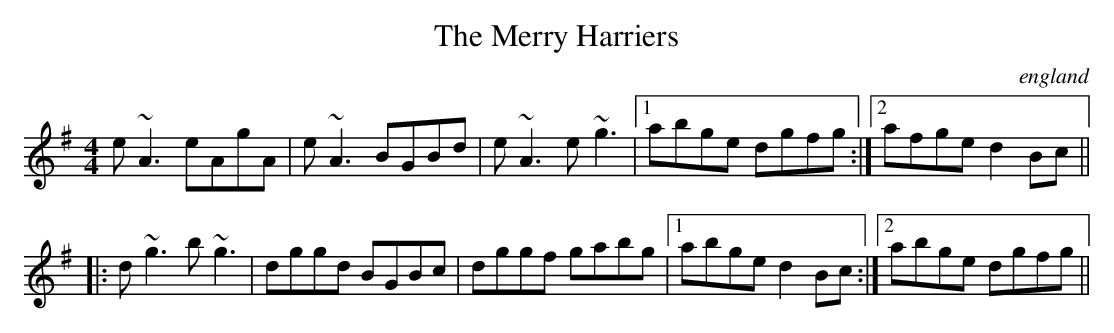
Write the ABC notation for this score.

X:1
T:Merry Harriers, The
O:england
M:4/4
L:1/8
K:Ador
e~A3 eAgA|e~A3 BGBd|e~A3 e~g3|1abge dgfg:|2afge d2Bc||
|:d~g3 b~g3|dggd BGBc|dggf gabg|1abge d2Bc:|2abge dgfg||
